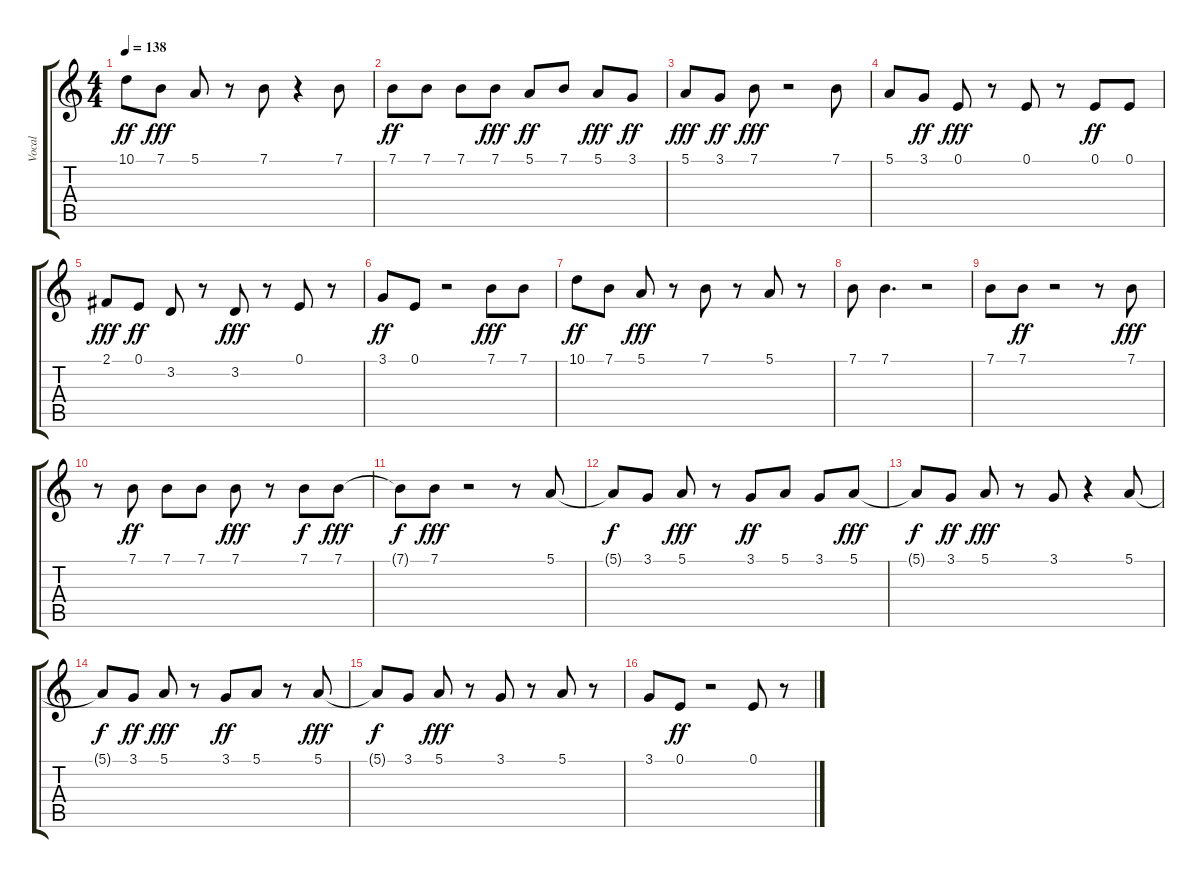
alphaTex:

\track ("Vocal" "Vocal") {instrument tangoaccordion}
\staff {score tabs}
\tuning (E4 B3 G3 D3 A2 E2) {hide}
\ts (4 4)
\tempo 138
\clef g2
\ks c
10.1.8{dy ff} 7.1.8{dy fff} 5.1.8 r.8 7.1.8 r.4 7.1.8 |
7.1.8{dy ff} 7.1.8 7.1.8 7.1.8{dy fff} 5.1.8{dy ff} 7.1.8 5.1.8{dy fff} 3.1.8{dy ff} |
5.1.8{dy fff} 3.1.8{dy ff} 7.1.8{dy fff} r.2 7.1.8 |
5.1.8 3.1.8{dy ff} 0.1.8{dy fff} r.8 0.1.8 r.8 0.1.8{dy ff} 0.1.8 |
2.1.8{dy fff} 0.1.8{dy ff} 3.2.8 r.8 3.2.8{dy fff} r.8 0.1.8 r.8 |
3.1.8{dy ff} 0.1.8 r.2 7.1.8{dy fff} 7.1.8 |
10.1.8{dy ff} 7.1.8 5.1.8{dy fff} r.8 7.1.8 r.8 5.1.8 r.8 |
7.1.8 7.1.4{d} r.2 |
7.1.8 7.1.8{dy ff} r.2 r.8 7.1.8{dy fff} |
r.8 7.1.8{dy ff} 7.1.8 7.1.8 7.1.8{dy fff} r.8 7.1.8{dy f} 7.1.8{dy fff} |
7.1{t}.8{dy f} 7.1.8{dy fff} r.2 r.8 5.1.8 |
5.1{t}.8{dy f} 3.1.8 5.1.8{dy fff} r.8 3.1.8{dy ff} 5.1.8 3.1.8 5.1.8{dy fff} |
5.1{t}.8{dy f} 3.1.8{dy ff} 5.1.8{dy fff} r.8 3.1.8 r.4 5.1.8 |
5.1{t}.8{dy f} 3.1.8{dy ff} 5.1.8{dy fff} r.8 3.1.8{dy ff} 5.1.8 r.8 5.1.8{dy fff} |
5.1{t}.8{dy f} 3.1.8 5.1.8{dy fff} r.8 3.1.8 r.8 5.1.8 r.8 |
3.1.8 0.1.8{dy ff} r.2 0.1.8 r.8
